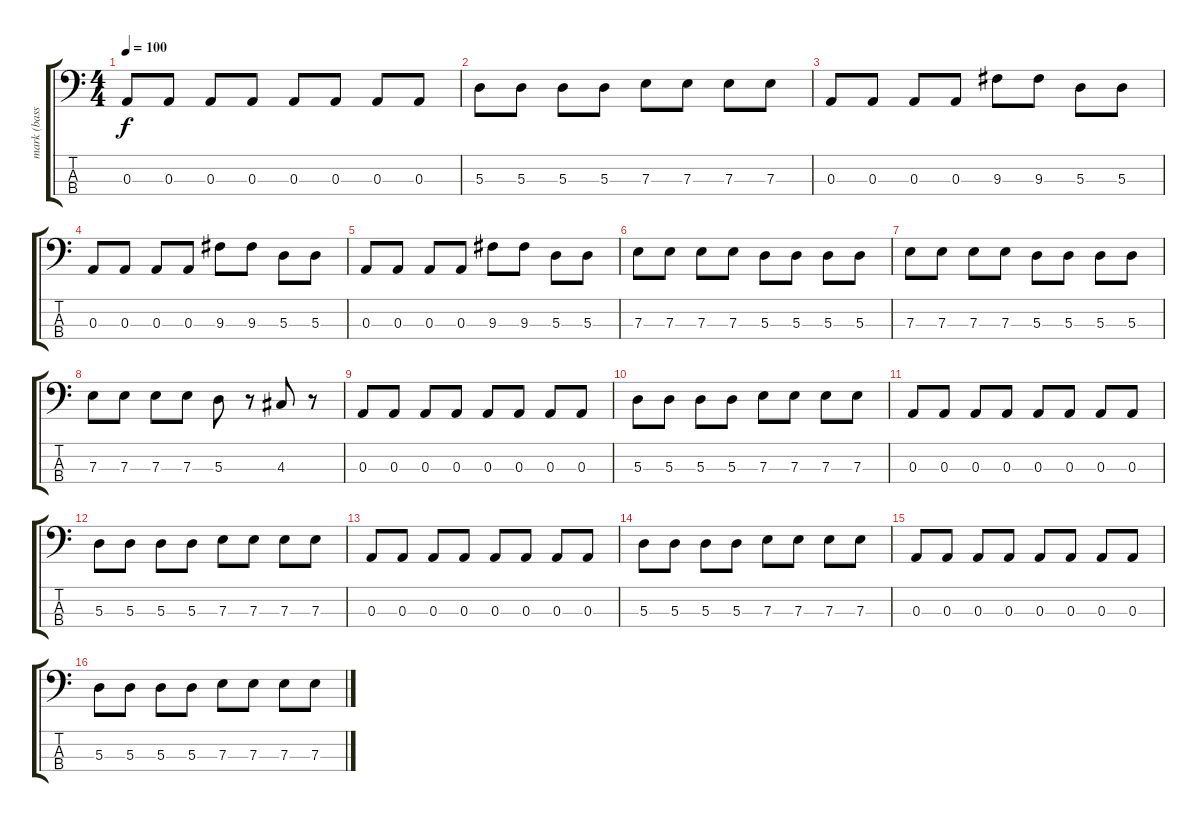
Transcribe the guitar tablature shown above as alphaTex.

\track ("mark (bass)" "mark (bass") {instrument electricbasspick}
\staff {score tabs}
\tuning (G2 D2 A1 E1) {hide}
\ts (4 4)
\tempo 100
\clef f4
\ks c
0.3.8{dy f} 0.3.8 0.3.8 0.3.8 0.3.8 0.3.8 0.3.8 0.3.8 |
5.3.8 5.3.8 5.3.8 5.3.8 7.3.8 7.3.8 7.3.8 7.3.8 |
0.3.8 0.3.8 0.3.8 0.3.8 9.3.8 9.3.8 5.3.8 5.3.8 |
0.3.8 0.3.8 0.3.8 0.3.8 9.3.8 9.3.8 5.3.8 5.3.8 |
0.3.8 0.3.8 0.3.8 0.3.8 9.3.8 9.3.8 5.3.8 5.3.8 |
7.3.8 7.3.8 7.3.8 7.3.8 5.3.8 5.3.8 5.3.8 5.3.8 |
7.3.8 7.3.8 7.3.8 7.3.8 5.3.8 5.3.8 5.3.8 5.3.8 |
7.3.8 7.3.8 7.3.8 7.3.8 5.3.8 r.8 4.3.8 r.8 |
0.3.8 0.3.8 0.3.8 0.3.8 0.3.8 0.3.8 0.3.8 0.3.8 |
5.3.8 5.3.8 5.3.8 5.3.8 7.3.8 7.3.8 7.3.8 7.3.8 |
0.3.8 0.3.8 0.3.8 0.3.8 0.3.8 0.3.8 0.3.8 0.3.8 |
5.3.8 5.3.8 5.3.8 5.3.8 7.3.8 7.3.8 7.3.8 7.3.8 |
0.3.8 0.3.8 0.3.8 0.3.8 0.3.8 0.3.8 0.3.8 0.3.8 |
5.3.8 5.3.8 5.3.8 5.3.8 7.3.8 7.3.8 7.3.8 7.3.8 |
0.3.8 0.3.8 0.3.8 0.3.8 0.3.8 0.3.8 0.3.8 0.3.8 |
5.3.8 5.3.8 5.3.8 5.3.8 7.3.8 7.3.8 7.3.8 7.3.8
